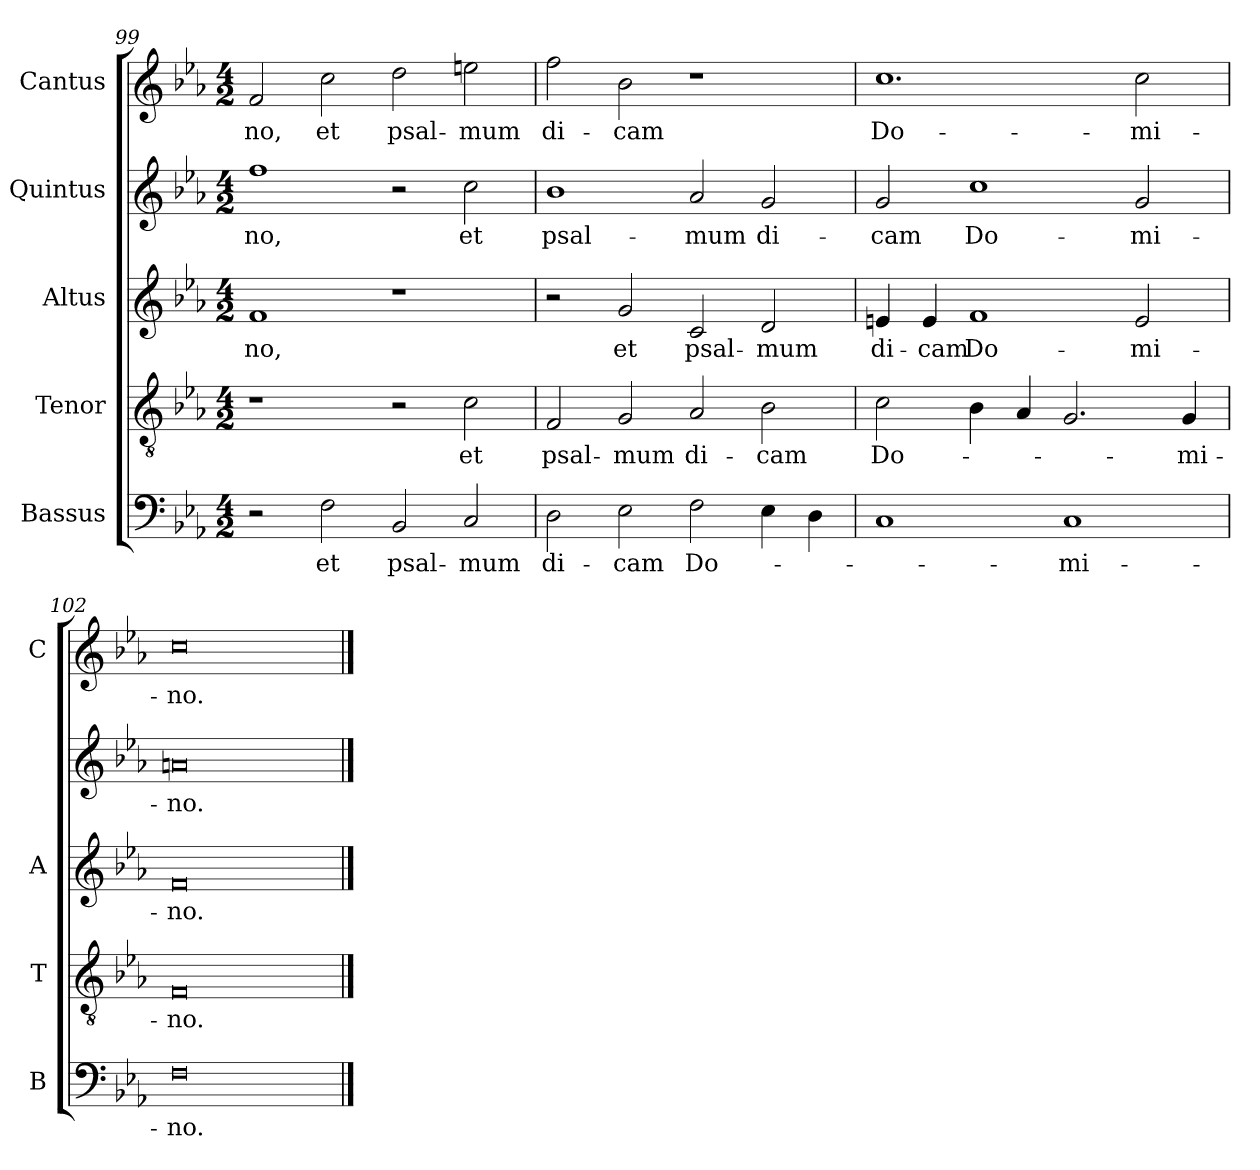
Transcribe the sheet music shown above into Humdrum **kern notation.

**kern	**text	**kern	**text	**kern	**text	**kern	**text	**kern	**text
*part5	*part5	*part4	*part4	*part3	*part3	*part2	*part2	*part1	*part1
*staff5	*staff5	*staff4	*staff4	*staff3	*staff3	*staff2	*staff2	*staff1	*staff1
*I"Bassus	*	*I"Tenor	*	*I"Altus	*	*I"Quintus	*	*I"Cantus	*
*I'B	*	*I'T	*	*I'A	*	*	*	*I'C	*
*clefF4	*	*clefGv2	*	*clefG2	*	*clefG2	*	*clefG2	*
*k[b-e-a-]	*	*k[b-e-a-]	*	*k[b-e-a-]	*	*k[b-e-a-]	*	*k[b-e-a-]	*
*E-:	*	*E-:	*	*E-:	*	*E-:	*	*E-:	*
*M4/2	*	*M4/2	*	*M4/2	*	*M4/2	*	*M4/2	*
=99	=99	=99	=99	=99	=99	=99	=99	=99	=99
!	!	!	!	!	!LO:LY:b	!	!LO:LY:b	!	!LO:LY:b
2r	.	1r	.	1f	-no,	1ff	-no,	2f/	-no,
!	!LO:LY:b	!	!	!	!	!	!	!	!LO:LY:b
2F\	et	.	.	.	.	.	.	2cc\	et
!	!LO:LY:b	!	!	!	!	!	!	!	!LO:LY:b
2BB-/	psal-	2r	.	1r	.	2r	.	2dd\	psal-
!	!LO:LY:b	!	!LO:LY:b	!	!	!	!LO:LY:b	!	!LO:LY:b
2C/	-mum	2c\	et	.	.	2cc\	et	2een\	-mum
=100	=100	=100	=100	=100	=100	=100	=100	=100	=100
!	!LO:LY:b	!	!LO:LY:b	!	!	!	!LO:LY:b	!	!LO:LY:b
2D\	di-	2F/	psal-	2r	.	1b-	psal-	2ff\	di-
!	!LO:LY:b	!	!LO:LY:b	!	!LO:LY:b	!	!	!	!LO:LY:b
2E-\	-cam	2G/	-mum	2g/	et	.	.	2b-\	-cam
!	!LO:LY:b	!	!LO:LY:b	!	!LO:LY:b	!	!LO:LY:b	!	!
2F\	Do-	2A-/	di-	2c/	psal-	2a-/	-mum	1r	.
!	!	!	!LO:LY:b	!	!LO:LY:b	!	!LO:LY:b	!	!
4E-\	.	2B-\	-cam	2d/	-mum	2g/	di-	.	.
4D\	.	.	.	.	.	.	.	.	.
=101	=101	=101	=101	=101	=101	=101	=101	=101	=101
!	!	!	!LO:LY:b	!	!LO:LY:b	!	!LO:LY:b	!	!LO:LY:b
1C	.	2c\	Do-	4en/	di-	2g/	-cam	1.cc	Do-
!	!	!	!	!	!LO:LY:b	!	!	!	!
.	.	.	.	4e/	-cam	.	.	.	.
!	!	!	!	!	!LO:LY:b	!	!LO:LY:b	!	!
.	.	4B-\	.	1f	Do-	1cc	Do-	.	.
.	.	4A-/	.	.	.	.	.	.	.
!	!LO:LY:b	!	!	!	!	!	!	!	!
1C	-mi-	2.G/	.	.	.	.	.	.	.
!	!	!	!	!	!LO:LY:b	!	!LO:LY:b	!	!LO:LY:b
.	.	.	.	2e/	-mi-	2g/	-mi-	2cc\	-mi-
!	!	!	!LO:LY:b	!	!	!	!	!	!
.	.	4G/	-mi-	.	.	.	.	.	.
=102	=102	=102	=102	=102	=102	=102	=102	=102	=102
!	!LO:LY:b	!	!LO:LY:b	!	!LO:LY:b	!	!LO:LY:b	!	!LO:LY:b
0F	-no.	0F	-no.	0f	-no.	0an	-no.	0cc	-no.
==	==	==	==	==	==	==	==	==	==
*-	*-	*-	*-	*-	*-	*-	*-	*-	*-
